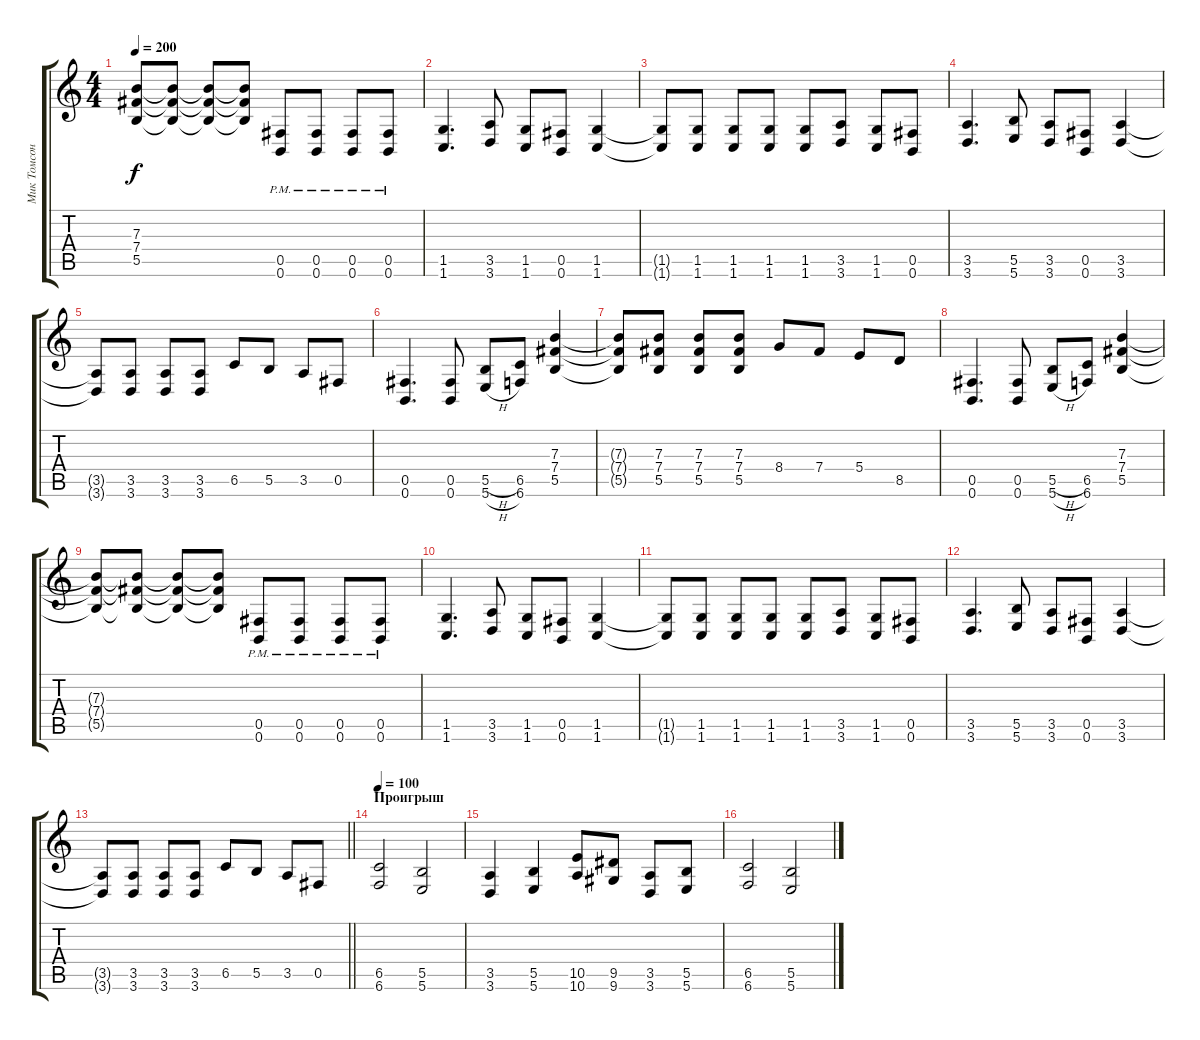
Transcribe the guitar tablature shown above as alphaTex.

\track ("Мик Томсон" "Мик Томсон") {instrument distortionguitar}
\staff {score tabs}
\tuning (Db4 Ab3 E3 B2 Gb2 B1) {hide}
\ts (4 4)
\tempo 200
\clef g2
\ks c
(7.3{t} 7.4{t} 5.5{t}).8{dy f} (7.3{t} 7.4{t} 5.5{t}).8 (7.3{t} 7.4{t} 5.5{t}).8 (7.3{t} 7.4{t} 5.5{t}).8 (0.5{pm} 0.6{pm}).8 (0.5{pm} 0.6{pm}).8 (0.5{pm} 0.6{pm}).8 (0.5{pm} 0.6{pm}).8 |
(1.5 1.6).4{d} (3.5 3.6).8 (1.5 1.6).8 (0.5 0.6).8 (1.5 1.6).4 |
(1.5{t} 1.6{t}).8 (1.5 1.6).8 (1.5 1.6).8 (1.5 1.6).8 (1.5 1.6).8 (3.5 3.6).8 (1.5 1.6).8 (0.5 0.6).8 |
(3.5 3.6).4{d} (5.5 5.6).8 (3.5 3.6).8 (0.5 0.6).8 (3.5 3.6).4 |
(3.5{t} 3.6{t}).8 (3.5 3.6).8 (3.5 3.6).8 (3.5 3.6).8 6.5.8 5.5.8 3.5.8 0.5.8 |
(0.5 0.6).4{d} (0.5 0.6).8 (5.5{h} 5.6{h}).8 (6.5 6.6).8 (7.3 7.4 5.5).4 |
(7.3{t} 7.4{t} 5.5{t}).8 (7.3 7.4 5.5).8 (7.3 7.4 5.5).8 (7.3 7.4 5.5).8 8.4.8 7.4.8 5.4.8 8.5.8 |
(0.5 0.6).4{d} (0.5 0.6).8 (5.5{h} 5.6{h}).8 (6.5 6.6).8 (7.3 7.4 5.5).4 |
(7.3{t} 7.4{t} 5.5{t}).8 (7.3{t} 7.4{t} 5.5{t}).8 (7.3{t} 7.4{t} 5.5{t}).8 (7.3{t} 7.4{t} 5.5{t}).8 (0.5{pm} 0.6{pm}).8 (0.5{pm} 0.6{pm}).8 (0.5{pm} 0.6{pm}).8 (0.5{pm} 0.6{pm}).8 |
(1.5 1.6).4{d} (3.5 3.6).8 (1.5 1.6).8 (0.5 0.6).8 (1.5 1.6).4 |
(1.5{t} 1.6{t}).8 (1.5 1.6).8 (1.5 1.6).8 (1.5 1.6).8 (1.5 1.6).8 (3.5 3.6).8 (1.5 1.6).8 (0.5 0.6).8 |
(3.5 3.6).4{d} (5.5 5.6).8 (3.5 3.6).8 (0.5 0.6).8 (3.5 3.6).4 |
\barLineRight lightlight
(3.5{t} 3.6{t}).8 (3.5 3.6).8 (3.5 3.6).8 (3.5 3.6).8 6.5.8 5.5.8 3.5.8 0.5.8 |
\section ("" "Проигрыш")
\tempo 100
(6.5 6.6).2 (5.5 5.6).2 |
(3.5 3.6).4 (5.5 5.6).4 (10.5 10.6).8 (9.5 9.6).8 (3.5 3.6).8 (5.5 5.6).8 |
(6.5 6.6).2 (5.5 5.6).2
